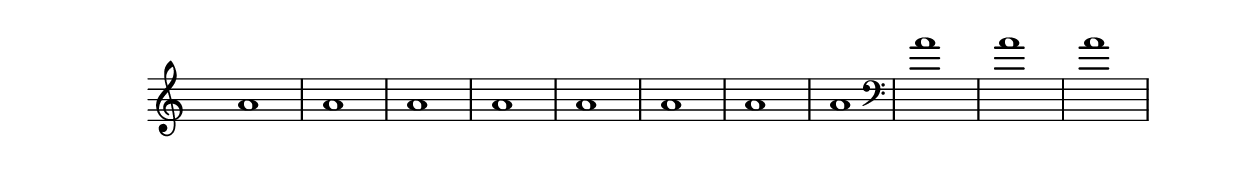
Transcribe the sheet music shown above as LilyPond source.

\version "2.14.2"

%%\header { texidoc="1 - Nota Nova"}

\relative c'' {
  \override Staff.TimeSignature #'transparent = ##t
  \override Score.BarNumber #'transparent = ##t
  \override Score.RehearsalMark #'font-size = #-2

  %% CLARINETE
  \tag #'cl {
    a1
  }
  %% FLAUTA
  \tag #'fl {
    a
  }
  %% OBOÉ
  \tag #'ob {
    a
  }
  %% SAX ALTO
  \tag #'saxa {
    a
  }
  %% SAX TENOR
  \tag #'saxt {
    a  
  }
  %% SAX GENES
  \tag #'saxg {
    a
  }
  %% TROMPETE
  \tag #'tpt {
    a 
  }
  %% TROMPA
  \tag #'tpa {
    a
  }
  %% TROMBONE

  \tag #'tbn {
    \clef bass
    a
  }
  %% TUBA MIB
  \tag #'tbamib {
    \clef bass
    a
  }
  %% TUBA SIB
  \tag #'tbasib {
    \clef bass
    a
  }

  %% END DOCUMENT
}
